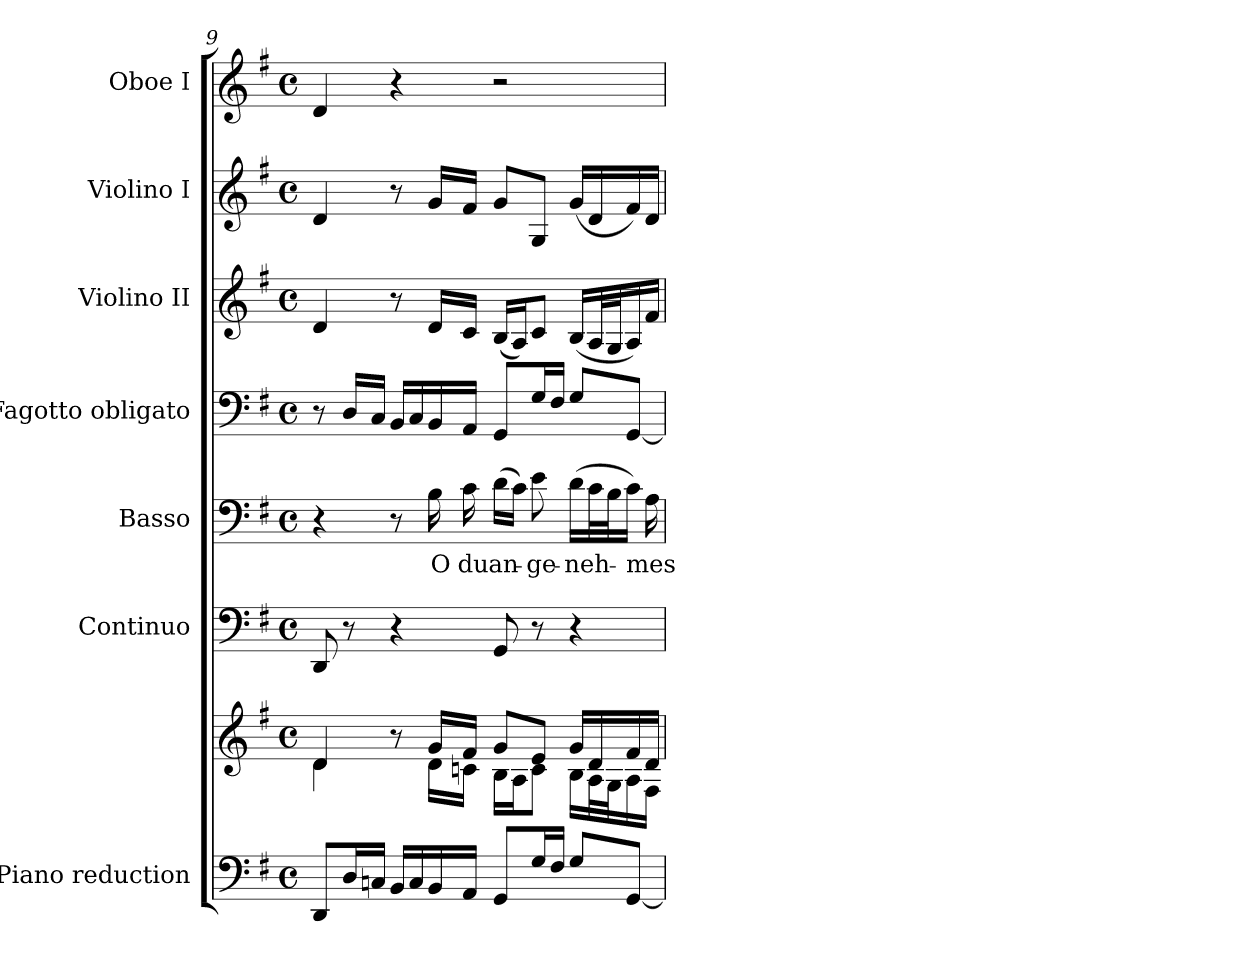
**kern	**kern	**kern	**kern	**text	**kern	**kern	**kern	**kern
*part7	*part7	*part6	*part5	*part5	*part4	*part3	*part2	*part1
*staff8	*staff7	*staff6	*staff5	*staff5	*staff4	*staff3	*staff2	*staff1
*I"Piano reduction	*	*I"Continuo	*I"Basso	*	*I"Fagotto obligato	*I"Violino II	*I"Violino I	*I"Oboe I
*I'Pno	*	*	*	*	*	*I'Vln	*I'Vln	*I'Ob
!!LO:PB:g=z
*clefF4	*clefG2	*clefF4	*clefF4	*	*clefF4	*clefG2	*clefG2	*clefG2
*k[f#]	*k[f#]	*k[f#]	*k[f#]	*	*k[f#]	*k[f#]	*k[f#]	*k[f#]
*M4/4	*M4/4	*M4/4	*M4/4	*	*M4/4	*M4/4	*M4/4	*M4/4
*met(c)	*met(c)	*met(c)	*met(c)	*	*met(c)	*met(c)	*met(c)	*met(c)
=9	=9	=9	=9	=9	=9	=9	=9	=9
*	*^	*	*	*	*	*	*	*
8DD/L	4d/	4d\	8DD/	4r	.	8r	4d/	4d/	4d/
16D/L	.	.	8r	.	.	16D/LL	.	.	.
16Cn/JJ	.	.	.	.	.	16C/JJ	.	.	.
16BB/LL	8r	8ryy	4r	8r	.	16BB/LL	8r	8r	4r
16C/	.	.	.	.	.	16C/	.	.	.
!	!	!	!	!	!LO:LY:b	!	!	!	!
16BB/	16g/LL	16d\LL	.	16B\	O	16BB/	16d/LL	16g/LL	.
!	!	!	!	!	!LO:LY:b	!	!	!	!
16AA/JJ	16f#/JJ	16cn\JJ	.	16c\	du	16AA/JJ	16c/JJ	16f#/JJ	.
!	!	!	!	!	!LO:LY:b	!	!	!	!
8GG/L	8g/L	16B\LL	8GG/	(>16d\LL	an-	8GG/L	(<16B/LL	8g/L	2r
.	.	16A\J	.	16c\JJ)	.	.	16A/J)	.	.
!	!	!	!	!	!LO:LY:b	!	!	!	!
16G/L	8e/J	8c\J	8r	8e\	-ge-	16G/L	8c/J	8G/J	.
16F#/JJ	.	.	.	.	.	16F#/JJ	.	.	.
!	!	!	!	!	!LO:LY:b	!	!	!	!
8G/L	16g/LL	16B\LL	4r	(>16d\LL	-neh-	8G/L	(<16B/LL	(<16g/LL	.
.	16d/	32A\L	.	32c\L	.	.	32A/L	16d/	.
.	.	32G\J	.	32B\J	.	.	32G/J	.	.
[8GG/J	16f#/	16A\	.	16c\JJ)	.	[8GG/J	16A/)	16f#/)	.
!	!	!	!	!	!LO:LY:b	!	!	!	!
.	16d/JJ	16F#\JJ	.	16A\	-mes	.	16f#/JJ	16d/JJ	.
*	*v	*v	*	*	*	*	*	*	*
=	=	=	=	=	=	=	=	=
*-	*-	*-	*-	*-	*-	*-	*-	*-
